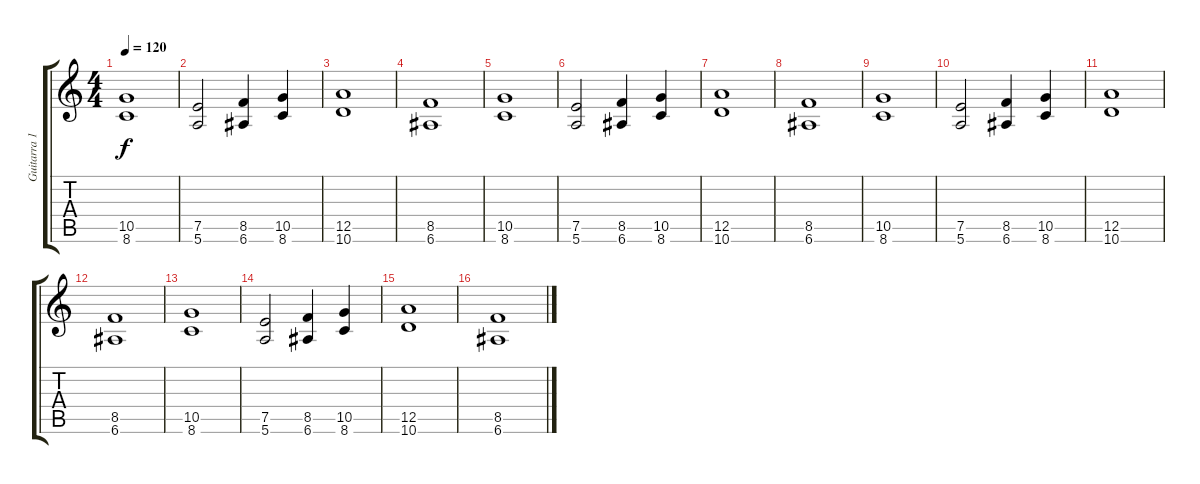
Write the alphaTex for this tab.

\track ("Guitarra 1" "Guitarra 1") {instrument distortionguitar}
\staff {score tabs}
\tuning (E4 B3 G3 D3 A2 E2) {hide}
\ts (4 4)
\tempo 120
\clef g2
\ks c
(10.5 8.6).1{dy f} |
(7.5 5.6).2 (8.5 6.6).4 (10.5 8.6).4 |
(12.5 10.6).1 |
(8.5 6.6).1 |
(10.5 8.6).1 |
(7.5 5.6).2 (8.5 6.6).4 (10.5 8.6).4 |
(12.5 10.6).1 |
(8.5 6.6).1 |
(10.5 8.6).1 |
(7.5 5.6).2 (8.5 6.6).4 (10.5 8.6).4 |
(12.5 10.6).1 |
(8.5 6.6).1 |
(10.5 8.6).1 |
(7.5 5.6).2 (8.5 6.6).4 (10.5 8.6).4 |
(12.5 10.6).1 |
(8.5 6.6).1
